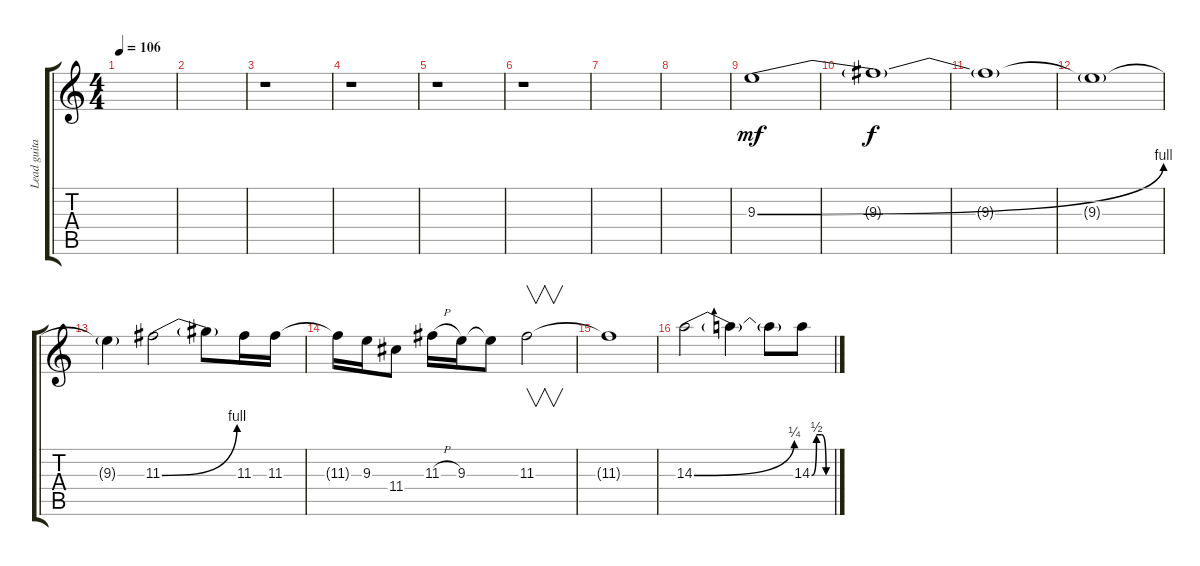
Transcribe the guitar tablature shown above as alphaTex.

\track ("Lead guitar" "Lead guita") {instrument distortionguitar}
\staff {score tabs}
\tuning (E4 B3 G3 D3 A2 E2) {hide}
\ts (4 4)
\tempo 106
\clef g2
\ks c
|
|
r.1 |
r.1 |
r.1 |
r.1 |
|
|
9.3{be (bend 0 0 60 4)}.1{dy mf} |
9.3{t}.1{dy f} |
9.3{t}.1 |
9.3{t}.1 |
9.3{t}.4 11.3{be (bend 0 0 60 4)}.2 11.3{t}.8 11.3.16 11.3.16 |
11.3{t}.16 9.3.16 11.4.8 11.3{h}.16 9.3.16 9.3{t}.8 11.3.2{v} |
11.3{t}.1 |
14.3{be (bend 0 0 60 1)}.2 14.3{t}.4 14.3{t}.8 14.3{be (custom 0 0 15 2 30 2 45 0 60 0)}.8
